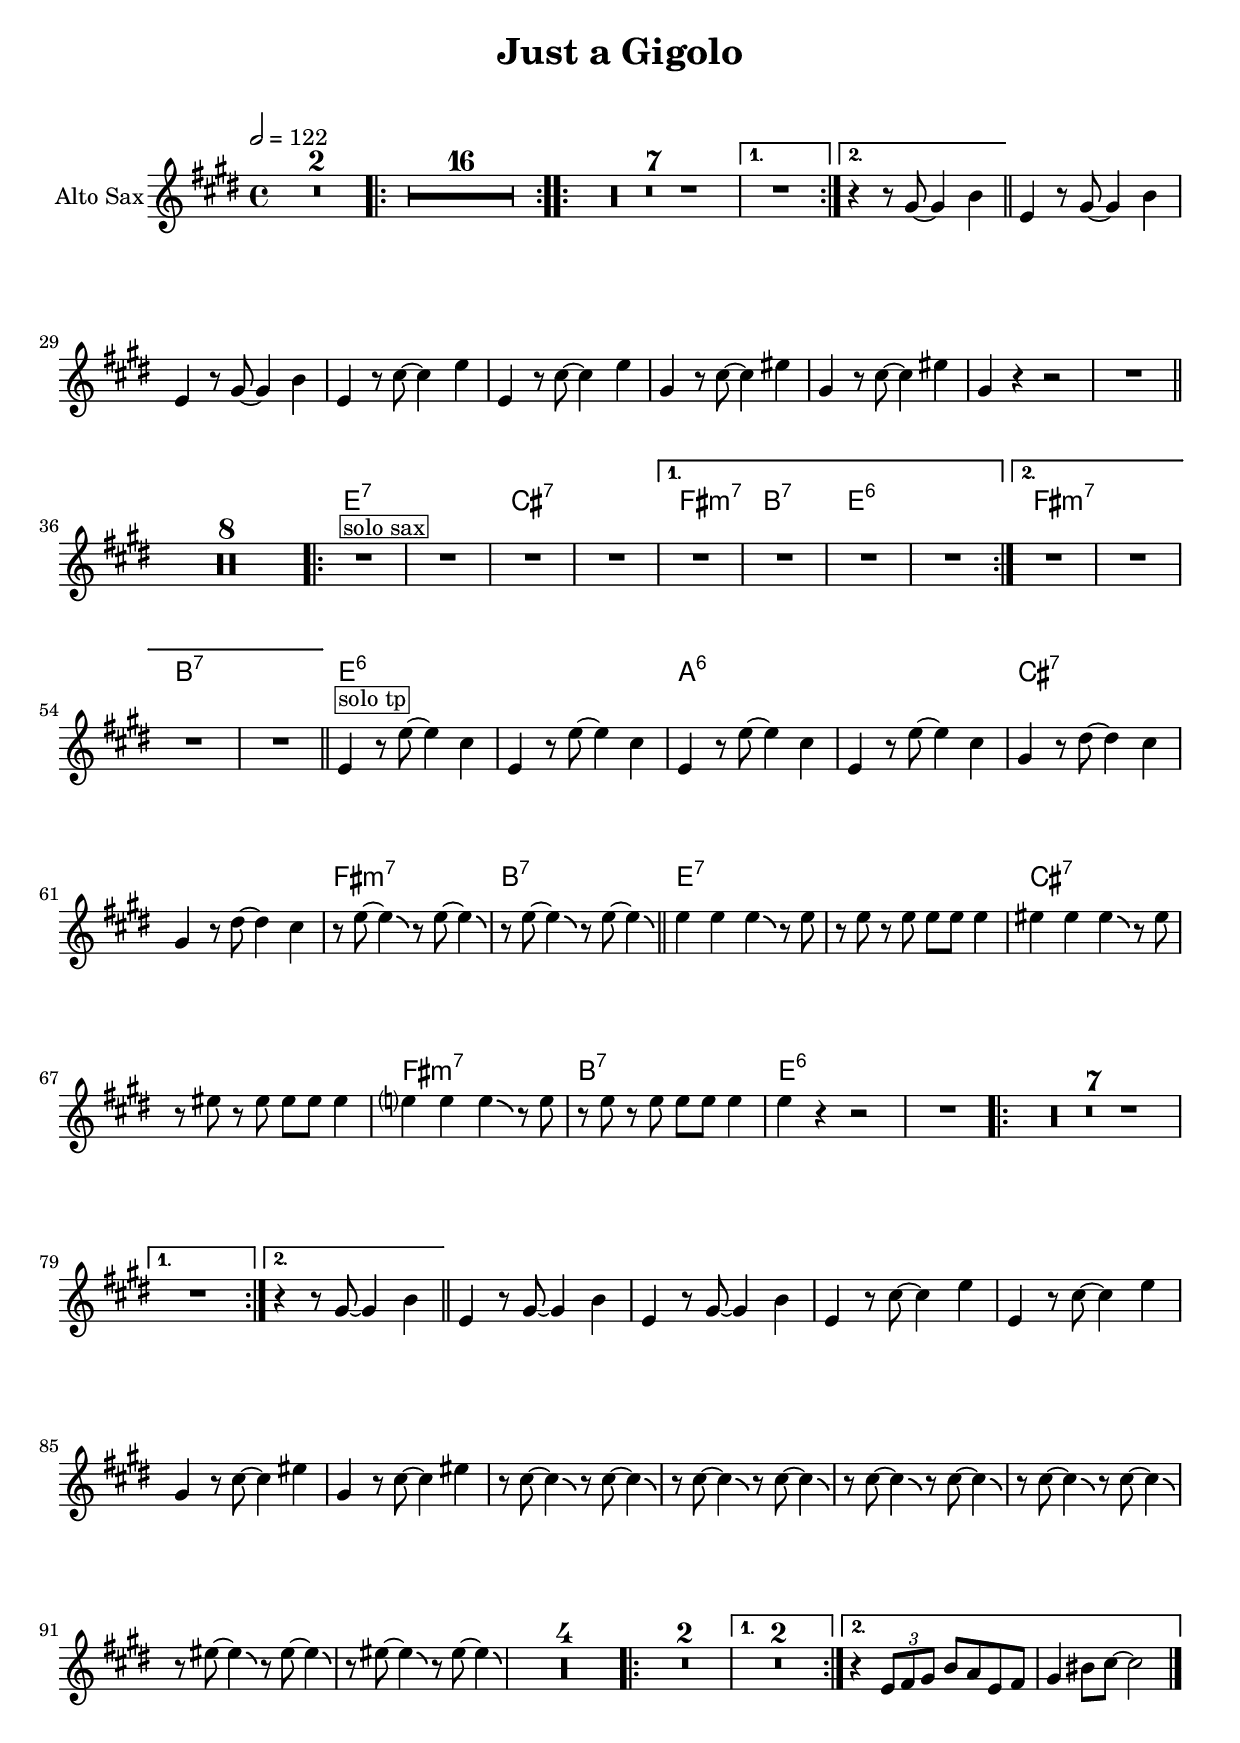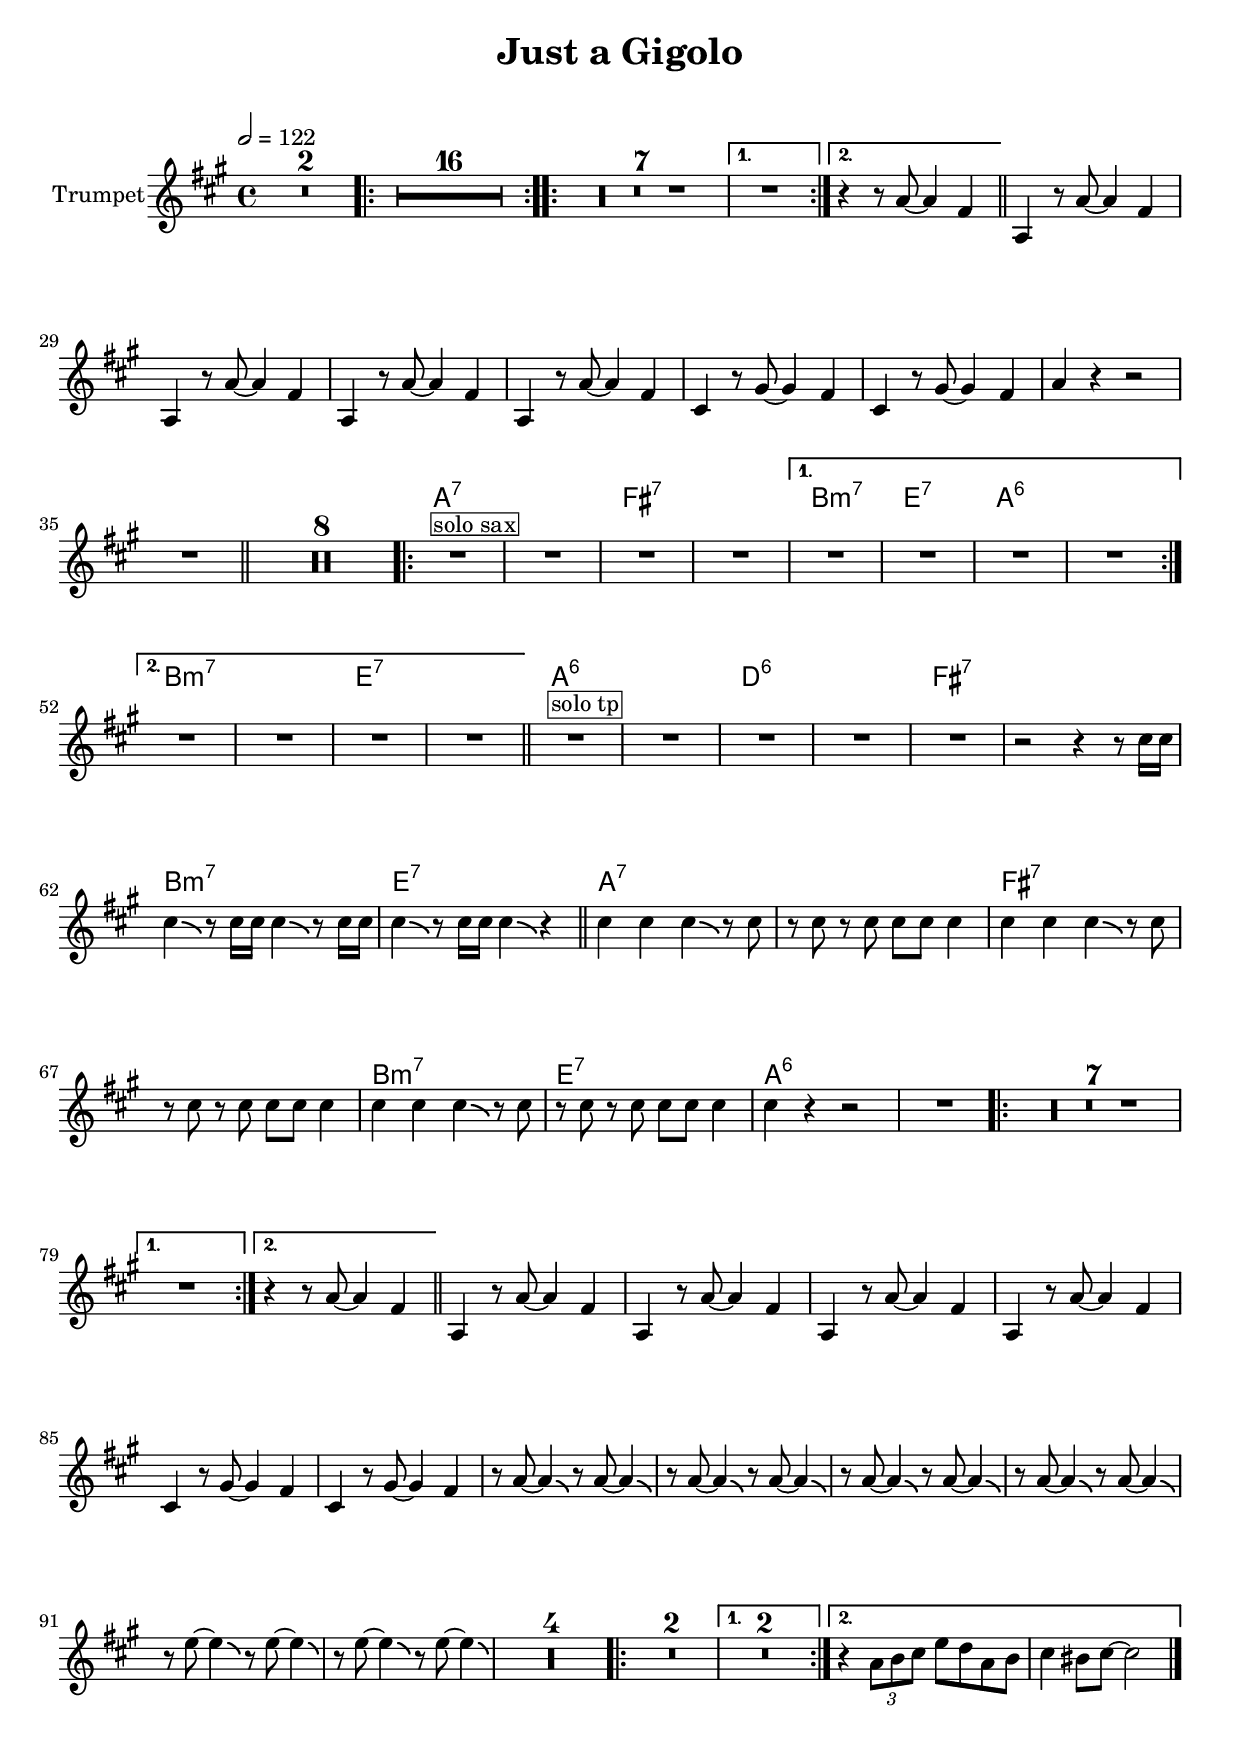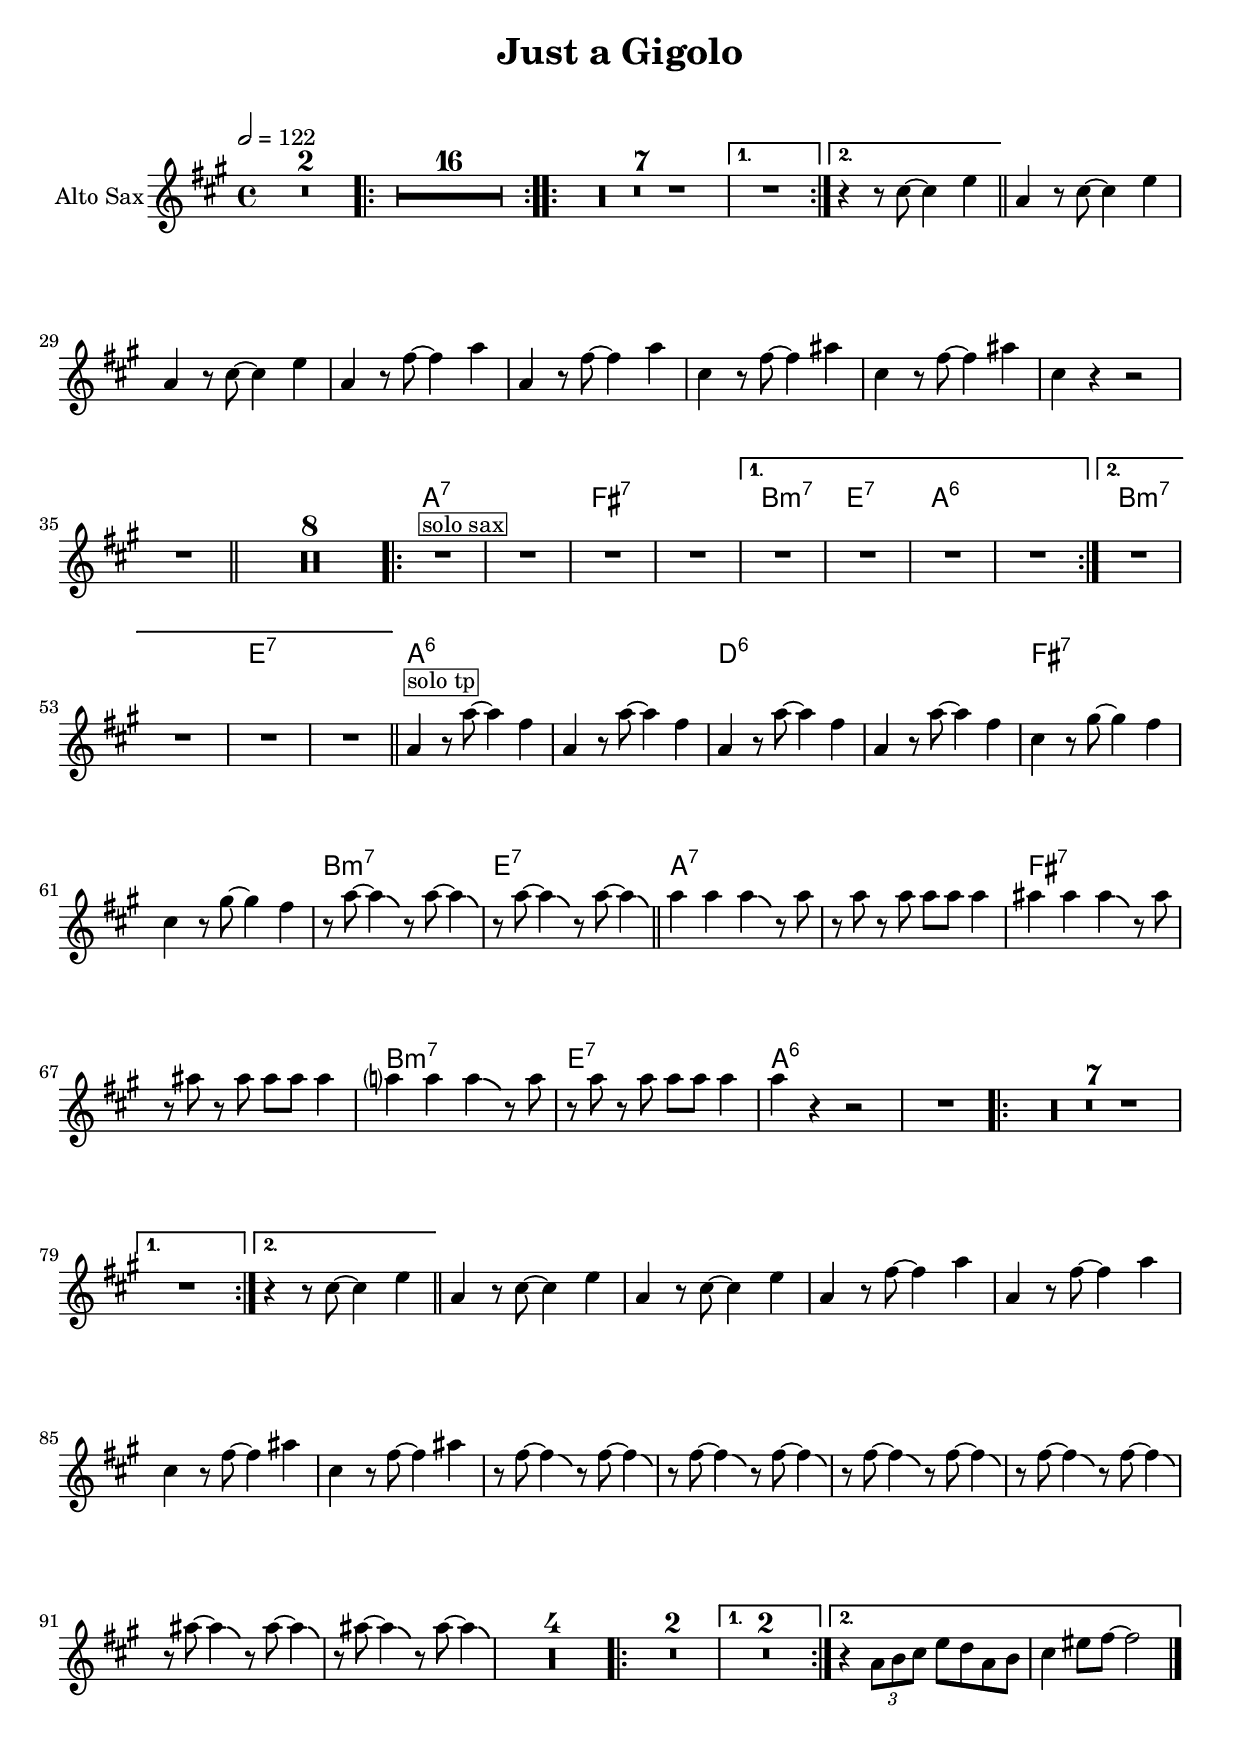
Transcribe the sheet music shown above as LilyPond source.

#(ly:set-option 'relative-includes #t)
\version "2.18.2"
\include "lib.ly"

\header {
  title = "Just a Gigolo"
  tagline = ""
}

\paper {
  markup-system-spacing #'padding = #4 %space after title
  % ragged-last = ##t % don't stretch last line
}

global = {
  \time 4/4
  \clef "violin"
  \key g \major
  \set Score.skipBars = ##t % combine multi-rests
  \accidentalStyle "modern-voice-cautionary" % print some reduntant accidentals in parenthesis, e.g. (#)
}

structure = {
  \tempo 2 = 122
  s1*2 % intro
  s1*16 % verse
  s1*9 \bar "||" % chorus
  s1*8 \bar "||" % horns
  s1*8 % chorus
  s1*12^\markupBox "solo sax" \bar "||"
  s1*8^\markupBox "solo tp" \bar "||"
  s1*8 % tutti
  s1*9 \bar "||" % chorus
  s1*16 % horns
  s1*6 \bar "|."
}

remarks = \lyricmode { }

theChords = \chordmode {
  s1*2 s1*16 s1*9 s1*8 s1*8
  % sax
  g1:7 s e:7 s a:m7 d:7 g:6 s a:m7 s d:7 s
  % tp
  g:6 s c:6 s e:7 s a:m7 d:7
  % tutti
  g:7 s e:7 s a:m7 d:7 g:6
}

trumpetChords = \transpose bes c { \theChords }
altoChords = \transpose es c { \theChords }

lickTp = \relative c''' { }
lickAs = \relative c'' { }


trumpet = \transpose bes c \relative c''' {
  \global
  \set Staff.instrumentName = #"Trumpet"
  R1*2
  \repeat volta 2 { R1*16 }
  \repeat volta 2 { R1*7 }
  \alternative {
    {R1}
    {r4 r8 g~ g4 e}
  }
  g, r8 g'~ g4 e | g, r8 g'~ g4 e | g, r8 g'~ g4 e | g, r8 g'~ g4 e | b r8 fis'~ fis4 e | b r8 fis'~ fis4 e | g r r2 R1
  R1*8
  \repeat volta 2 { R1*4 }
  \alternative {
    { R1*4 }
    { R1*4 }
  }
  R1*5 r2 r4 r8 b16 b
  b4 \fall r8 b16 b b4 \fall r8 b16 b b4 \fall r8 b16 b b4 \fall r
  b b b \fall r8 b | r b r b b b b4 | b b b \fall r8 b | r b r b b b b4 | b b b \fall r8 b | r b r b b b b4 | b r r2 | R1

  \repeat volta 2 { R1*7 }
  \alternative {
    {R1}
    {r4 r8 g~ g4 e}
  }
  g, r8 g'~ g4 e | g, r8 g'~ g4 e | g, r8 g'~ g4 e | g, r8 g'~ g4 e | b r8 fis'~ fis4 e | b r8 fis'~ fis4 e | r8 g~ g4 \fall r8 g~ g4 \fall | r8 g~ g4 \fall r8 g~ g4 \fall
  r8 g~ g4 \fall r8 g~ g4 \fall | r8 g~ g4 \fall r8 g~ g4 \fall | r8 d'~ d4 \fall r8 d~ d4 \fall | r8 d~ d4 \fall r8 d~ d4 \fall R1*4
  \repeat volta 2 { R1*2 }
  \alternative {
    {R1*2}
    {r4 \tuplet 3/2 { g,8 a b } d c g a | b4 ais8 b8~ b2 }
  }
}


altoSax = \transpose es c \relative c'' {
  \global
  \set Staff.instrumentName = #"Alto Sax"
  R1*2
  \repeat volta 2 { R1*16 }
  \repeat volta 2 { R1*7 }
  \alternative {
    {R1}
    {r4 r8 b~ b4 d}
  }
  g, r8 b~ b4 d | g, r8 b~ b4 d | g, r8 e'~ e4 g | g, r8 e'~ e4 g | b, r8 e~ e4 gis | b, r8 e~ e4 gis | b, r r2 R1
  R1*8
  \repeat volta 2 { R1*4 }
  \alternative {
    { R1*4 }
    { R1*4 }
  }
  g4 r8 g'~ g4 e | g, r8 g'~ g4 e | g, r8 g'~ g4 e | g, r8 g'~ g4 e | b r8 fis'~ fis4 e | b r8 fis'~ fis4 e | r8 g~ g4 \fall r8 g~ g4 \fall | r8 g~ g4 \fall r8 g~ g4 \fall

  g g g \fall r8 g | r g r g g g g4 | gis gis gis \fall r8 gis | r gis r gis gis gis gis4 | g g g \fall r8 g | r g r g g g g4 | g r r2 | R1

  \repeat volta 2 { R1*7 }
  \alternative {
    {R1}
    {r4 r8 b,~ b4 d}
  }
  g, r8 b~ b4 d | g, r8 b~ b4 d | g, r8 e'~ e4 g | g, r8 e'~ e4 g | b, r8 e~ e4 gis | b, r8 e~ e4 gis | r8 e~ e4 \fall r8 e~ e4 \fall | r8 e~ e4 \fall r8 e~ e4 \fall
  r8 e~ e4 \fall r8 e~ e4 \fall | r8 e~ e4 \fall r8 e~ e4 \fall | r8 gis~ gis4 \fall r8 gis~ gis4 \fall | r8 gis~ gis4 \fall r8 gis~ gis4 \fall R1*4
  \repeat volta 2 { R1*2 }
  \alternative {
    {R1*2}
    {r4 \tuplet 3/2 { g,8 a b } d c g a | b4 dis8 e8~ e2 }
  }
}

% \book {
%   \score {
%     % \midi { }
%     <<
%       \lyricsAbove \remarks
%       \new ChordNames \trumpetChords
%       \new Staff = "trumpet" <<
%         \structure
%         \trumpet
%       >>
%       % \new Staff \trumpet
%       \new ChordNames \altoChords
%       \new Staff = "altoSax" <<
%         \altoSax
%       >>
%     >>
%   }
% }


\book {
  \bookOutputSuffix "tp"
  \paper {
    system-system-spacing #'basic-distance = #20 % increase space
    % fit on one page
    % system-system-spacing = #'(
    %   (basic-distance . 10)
    %   (minimum-distance . 0)
    %   (padding . 0)
    %   (stretchability . 0))
  }
  \score {
    <<
      \lyricsAbove \remarks
      \new ChordNames \trumpetChords
      \new Staff = "trumpet" <<
        \structure
        \trumpet
      >>
    >>
  }
}
\book {
  \bookOutputSuffix "as"
  \paper {
    system-system-spacing #'basic-distance = #20 % increase space
  }
  \score {
    <<
      \lyricsAbove \remarks
      \new ChordNames \altoChords
      \new Staff = "altoSax" <<
        \structure
        \altoSax
      >>
    >>
  }
}

tenorSax = \transpose bes, es \altoSax
tenorChords = \transpose bes es \altoChords
\book {
  \bookOutputSuffix "ts"
  \paper {
    system-system-spacing #'basic-distance = #20
  }
  \score {
    <<
      \lyricsAbove \remarks
      \new ChordNames \tenorChords
      \new Staff = "tenorSax" <<
        \structure
        \tenorSax
      >>
    >>
  }
}
